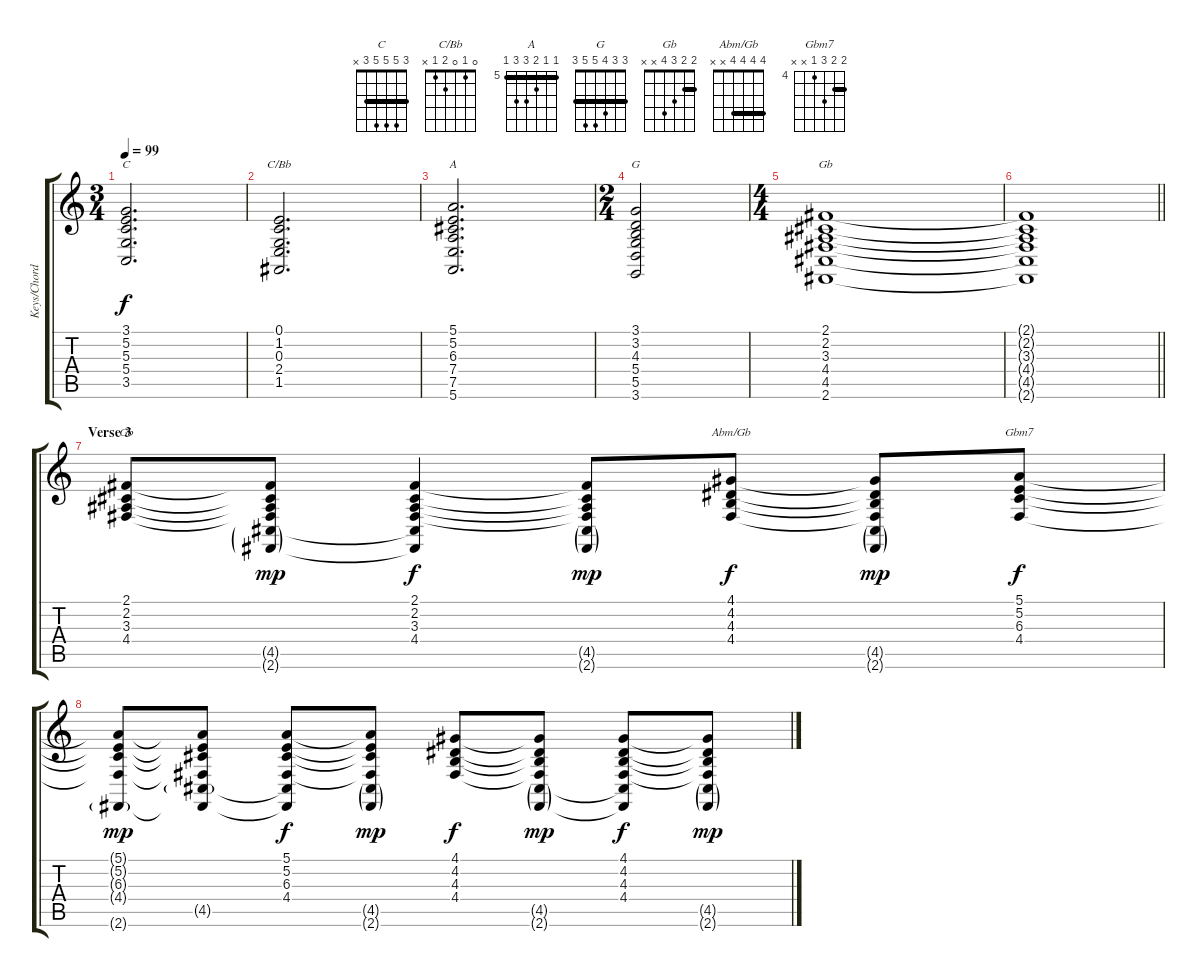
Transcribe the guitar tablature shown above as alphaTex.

\track ("Keys/Chords" "Keys/Chord") {instrument electricpiano1}
\staff {score tabs}
\tuning (E4 B3 G3 D3 A2 E2) {hide}
\chord ("C" 3 5 5 5 3 x) {barre 3}
\chord ("C/Bb" 0 1 0 2 1 x)
\chord ("A" 5 5 6 7 7 5) {firstfret 5 barre 5}
\chord ("G" 3 3 4 5 5 3) {barre 3}
\chord ("Gb" 2 2 3 4 4 2) {barre 2}
\chord ("Gb" 2 2 3 4 x x) {barre 2}
\chord ("Abm/Gb" 4 4 4 4 x x) {barre 4}
\chord ("Gbm7" 5 5 6 4 x x) {firstfret 4 barre 5}
\ts (3 4)
\tempo 99
\clef g2
\ks c
(3.1 5.2 5.3 5.4 3.5).2{d ch "C" dy f} |
(0.1 1.2 0.3 2.4 1.5).2{d ch "C/Bb"} |
(5.1 5.2 6.3 7.4 7.5 5.6).2{d ch "A"} |
\ts (2 4)
(3.1 3.2 4.3 5.4 5.5 3.6).2{ch "G"} |
\ts (4 4)
(2.1 2.2 3.3 4.4 4.5 2.6).1{ch "Gb"} |
\barLineRight lightlight
(2.1{t} 2.2{t} 3.3{t} 4.4{t} 4.5{t} 2.6{t}).1 |
\section ("" "Verse 3")
(2.1 2.2 3.3 4.4).8{ch "Gb"} (2.1{t} 2.2{t} 3.3{t} 4.4{t} 4.5{g} 2.6{g}).8{dy mp} (2.1 2.2 3.3 4.4 4.5{t} 2.6{t}).4{dy f} (2.1{t} 2.2{t} 3.3{t} 4.4{t} 4.5{g} 2.6{g}).8{dy mp} (4.1 4.2 4.3 4.4).8{ch "Abm/Gb" dy f} (4.1{t} 4.2{t} 4.3{t} 4.4{t} 4.5{g} 2.6{g}).8{dy mp} (5.1 5.2 6.3 4.4).8{ch "Gbm7" dy f} |
(5.1{t} 5.2{t} 6.3{t} 4.4{t} 2.6{g}).8{dy mp} (5.1{t} 5.2{t} 6.3{t} 4.4{t} 4.5{g} 2.6{t}).8 (5.1 5.2 6.3 4.4 4.5{t} 2.6{t}).8{dy f} (5.1{t} 5.2{t} 6.3{t} 4.4{t} 4.5{g} 2.6{g}).8{dy mp} (4.1 4.2 4.3 4.4).8{dy f} (4.1{t} 4.2{t} 4.3{t} 4.4{t} 4.5{g} 2.6{g}).8{dy mp} (4.1 4.2 4.3 4.4 4.5{t} 2.6{t}).8{dy f} (4.1{t} 4.2{t} 4.3{t} 4.4{t} 4.5{g} 2.6{g}).8{dy mp}
